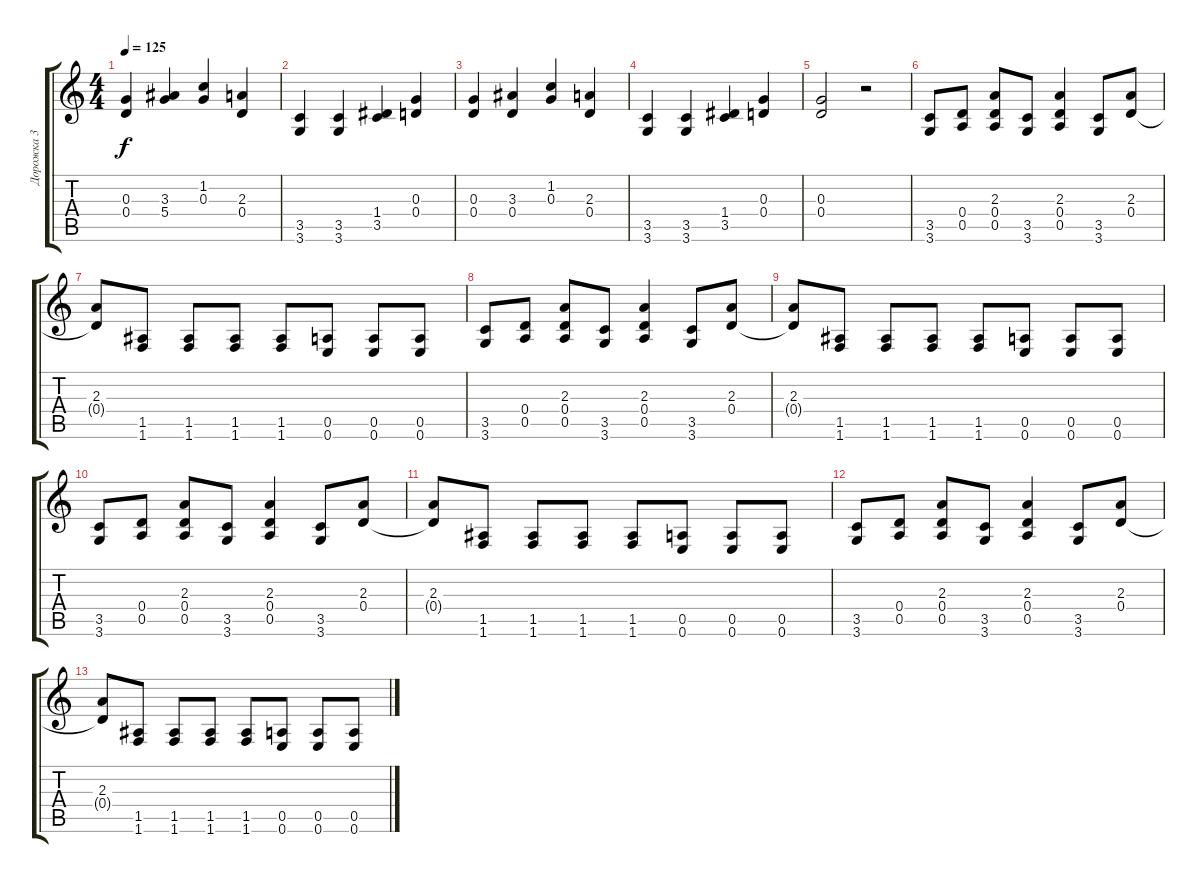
\track ("Дорожка 3" "Дорожка 3") {instrument overdrivenguitar}
\staff {score tabs}
\tuning (E4 B3 G3 D3 A2 E2) {hide}
\ts (4 4)
\tempo 125
\clef g2
\ks c
(0.3 0.4).4{dy f} (3.3 5.4).4 (1.2 0.3).4 (2.3 0.4).4 |
(3.5 3.6).4 (3.5 3.6).4 (1.4 3.5).4 (0.3 0.4).4 |
(0.3 0.4).4 (3.3 0.4).4 (1.2 0.3).4 (2.3 0.4).4 |
(3.5 3.6).4 (3.5 3.6).4 (1.4 3.5).4 (0.3 0.4).4 |
(0.3 0.4).2 r.2 |
(3.5 3.6).8 (0.4 0.5).8 (2.3 0.4 0.5).8 (3.5 3.6).8 (2.3 0.4 0.5).4 (3.5 3.6).8 (2.3 0.4).8 |
(2.3 0.4{t}).8 (1.5 1.6).8 (1.5 1.6).8 (1.5 1.6).8 (1.5 1.6).8 (0.5 0.6).8 (0.5 0.6).8 (0.5 0.6).8 |
(3.5 3.6).8 (0.4 0.5).8 (2.3 0.4 0.5).8 (3.5 3.6).8 (2.3 0.4 0.5).4 (3.5 3.6).8 (2.3 0.4).8 |
(2.3 0.4{t}).8 (1.5 1.6).8 (1.5 1.6).8 (1.5 1.6).8 (1.5 1.6).8 (0.5 0.6).8 (0.5 0.6).8 (0.5 0.6).8 |
(3.5 3.6).8 (0.4 0.5).8 (2.3 0.4 0.5).8 (3.5 3.6).8 (2.3 0.4 0.5).4 (3.5 3.6).8 (2.3 0.4).8 |
(2.3 0.4{t}).8 (1.5 1.6).8 (1.5 1.6).8 (1.5 1.6).8 (1.5 1.6).8 (0.5 0.6).8 (0.5 0.6).8 (0.5 0.6).8 |
(3.5 3.6).8 (0.4 0.5).8 (2.3 0.4 0.5).8 (3.5 3.6).8 (2.3 0.4 0.5).4 (3.5 3.6).8 (2.3 0.4).8 |
(2.3 0.4{t}).8 (1.5 1.6).8 (1.5 1.6).8 (1.5 1.6).8 (1.5 1.6).8 (0.5 0.6).8 (0.5 0.6).8 (0.5 0.6).8
